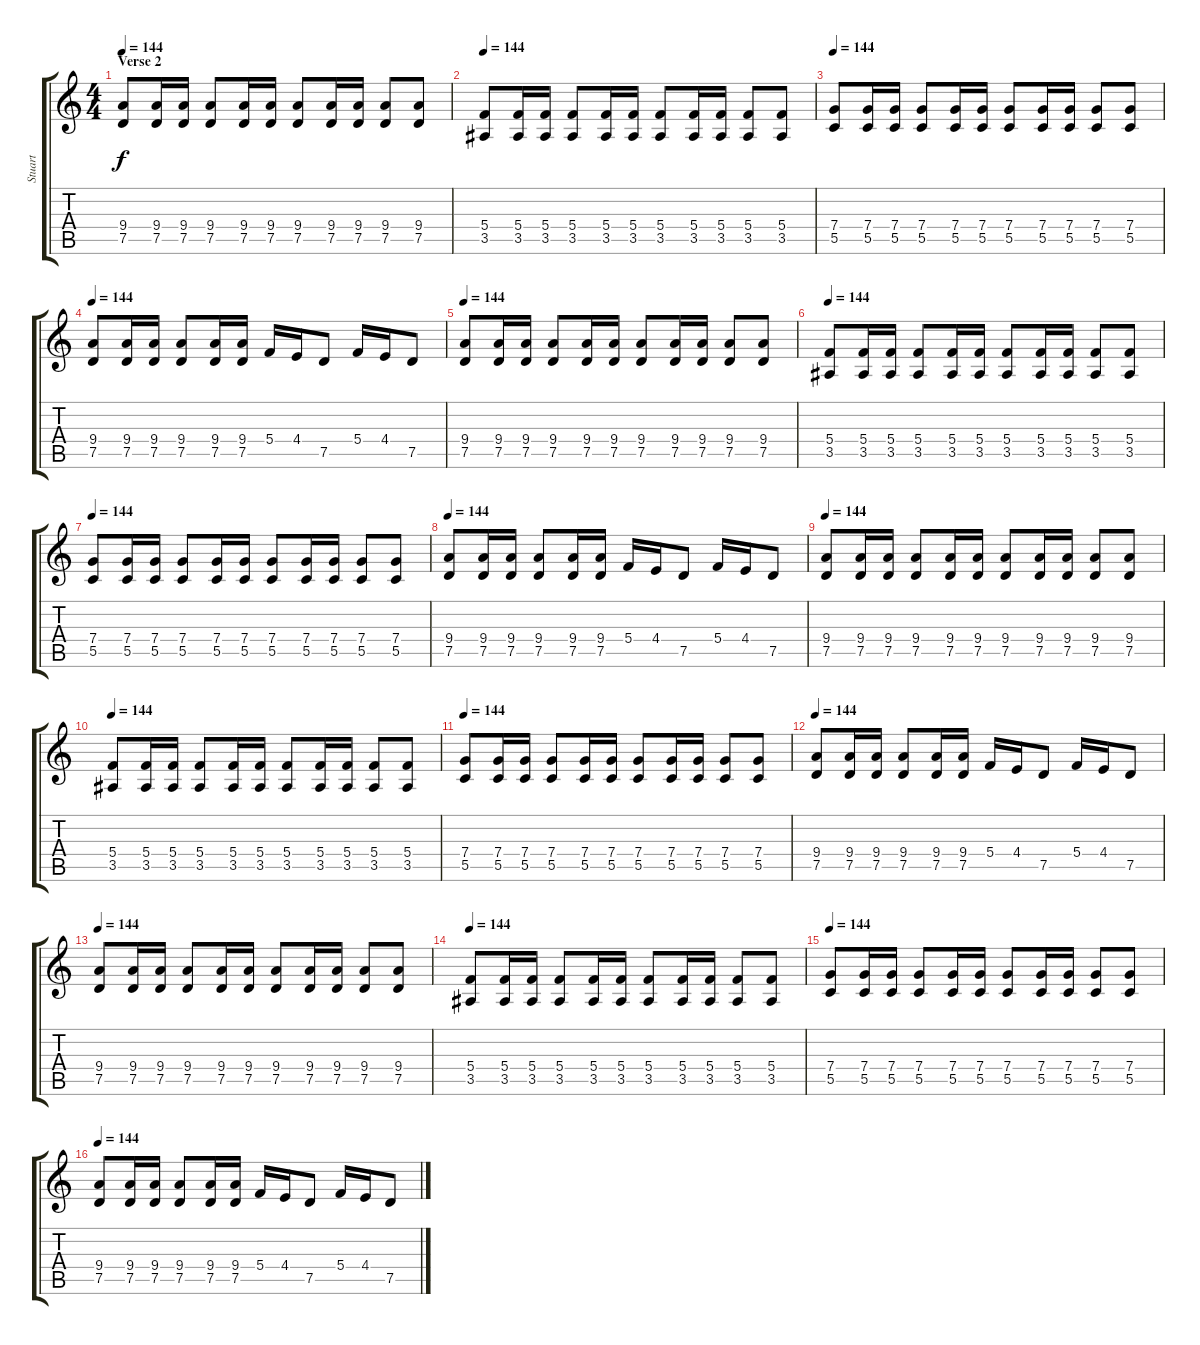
\track ("Stuart" "Stuart") {instrument distortionguitar}
\staff {score tabs}
\tuning (D4 A3 F3 C3 G2 D2) {hide}
\ts (4 4)
\section ("" "Verse 2")
\tempo 144
\clef g2
\ks c
(9.4 7.5).8{dy f} (9.4 7.5).16 (9.4 7.5).16 (9.4 7.5).8 (9.4 7.5).16 (9.4 7.5).16 (9.4 7.5).8 (9.4 7.5).16 (9.4 7.5).16 (9.4 7.5).8 (9.4 7.5).8 |
\tempo 144
(5.4 3.5).8 (5.4 3.5).16 (5.4 3.5).16 (5.4 3.5).8 (5.4 3.5).16 (5.4 3.5).16 (5.4 3.5).8 (5.4 3.5).16 (5.4 3.5).16 (5.4 3.5).8 (5.4 3.5).8 |
\tempo 144
(7.4 5.5).8 (7.4 5.5).16 (7.4 5.5).16 (7.4 5.5).8 (7.4 5.5).16 (7.4 5.5).16 (7.4 5.5).8 (7.4 5.5).16 (7.4 5.5).16 (7.4 5.5).8 (7.4 5.5).8 |
\tempo 144
(9.4 7.5).8 (9.4 7.5).16 (9.4 7.5).16 (9.4 7.5).8 (9.4 7.5).16 (9.4 7.5).16 5.4.16 4.4.16 7.5.8 5.4.16 4.4.16 7.5.8 |
\tempo 144
(9.4 7.5).8 (9.4 7.5).16 (9.4 7.5).16 (9.4 7.5).8 (9.4 7.5).16 (9.4 7.5).16 (9.4 7.5).8 (9.4 7.5).16 (9.4 7.5).16 (9.4 7.5).8 (9.4 7.5).8 |
\tempo 144
(5.4 3.5).8 (5.4 3.5).16 (5.4 3.5).16 (5.4 3.5).8 (5.4 3.5).16 (5.4 3.5).16 (5.4 3.5).8 (5.4 3.5).16 (5.4 3.5).16 (5.4 3.5).8 (5.4 3.5).8 |
\tempo 144
(7.4 5.5).8 (7.4 5.5).16 (7.4 5.5).16 (7.4 5.5).8 (7.4 5.5).16 (7.4 5.5).16 (7.4 5.5).8 (7.4 5.5).16 (7.4 5.5).16 (7.4 5.5).8 (7.4 5.5).8 |
\tempo 144
(9.4 7.5).8 (9.4 7.5).16 (9.4 7.5).16 (9.4 7.5).8 (9.4 7.5).16 (9.4 7.5).16 5.4.16 4.4.16 7.5.8 5.4.16 4.4.16 7.5.8 |
\tempo 144
(9.4 7.5).8 (9.4 7.5).16 (9.4 7.5).16 (9.4 7.5).8 (9.4 7.5).16 (9.4 7.5).16 (9.4 7.5).8 (9.4 7.5).16 (9.4 7.5).16 (9.4 7.5).8 (9.4 7.5).8 |
\tempo 144
(5.4 3.5).8 (5.4 3.5).16 (5.4 3.5).16 (5.4 3.5).8 (5.4 3.5).16 (5.4 3.5).16 (5.4 3.5).8 (5.4 3.5).16 (5.4 3.5).16 (5.4 3.5).8 (5.4 3.5).8 |
\tempo 144
(7.4 5.5).8 (7.4 5.5).16 (7.4 5.5).16 (7.4 5.5).8 (7.4 5.5).16 (7.4 5.5).16 (7.4 5.5).8 (7.4 5.5).16 (7.4 5.5).16 (7.4 5.5).8 (7.4 5.5).8 |
\tempo 144
(9.4 7.5).8 (9.4 7.5).16 (9.4 7.5).16 (9.4 7.5).8 (9.4 7.5).16 (9.4 7.5).16 5.4.16 4.4.16 7.5.8 5.4.16 4.4.16 7.5.8 |
\tempo 144
(9.4 7.5).8 (9.4 7.5).16 (9.4 7.5).16 (9.4 7.5).8 (9.4 7.5).16 (9.4 7.5).16 (9.4 7.5).8 (9.4 7.5).16 (9.4 7.5).16 (9.4 7.5).8 (9.4 7.5).8 |
\tempo 144
(5.4 3.5).8 (5.4 3.5).16 (5.4 3.5).16 (5.4 3.5).8 (5.4 3.5).16 (5.4 3.5).16 (5.4 3.5).8 (5.4 3.5).16 (5.4 3.5).16 (5.4 3.5).8 (5.4 3.5).8 |
\tempo 144
(7.4 5.5).8 (7.4 5.5).16 (7.4 5.5).16 (7.4 5.5).8 (7.4 5.5).16 (7.4 5.5).16 (7.4 5.5).8 (7.4 5.5).16 (7.4 5.5).16 (7.4 5.5).8 (7.4 5.5).8 |
\tempo 144
(9.4 7.5).8 (9.4 7.5).16 (9.4 7.5).16 (9.4 7.5).8 (9.4 7.5).16 (9.4 7.5).16 5.4.16 4.4.16 7.5.8 5.4.16 4.4.16 7.5.8
